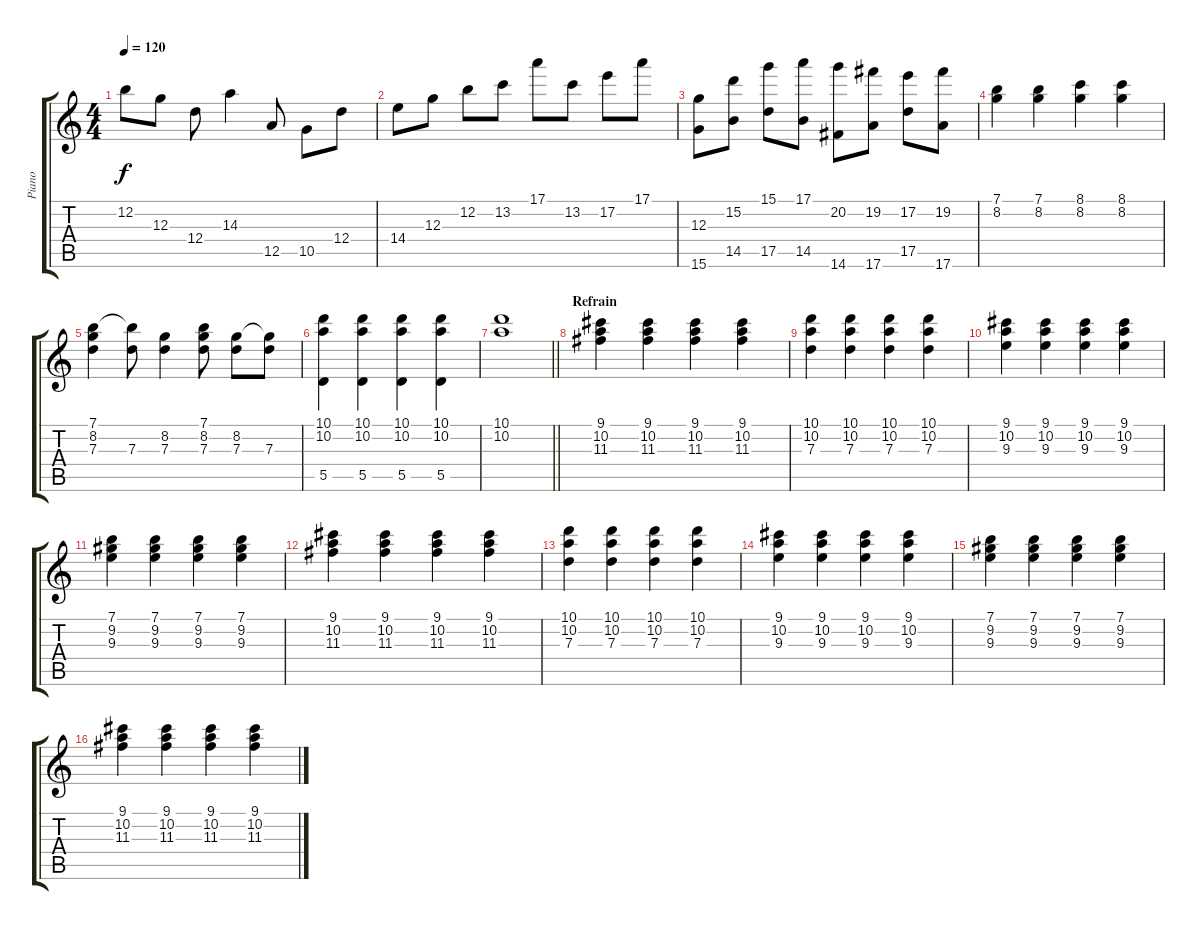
\track ("Piano" "Piano") {instrument electricguitarjazz}
\staff {score tabs}
\tuning (E4 B3 G3 D3 A2 E2) {hide}
\ts (4 4)
\tempo 120
\clef g2
\ks c
12.2.8{dy f} 12.3.8 12.4.8 14.3.4 12.5.8 10.5.8 12.4.8 |
14.4.8 12.3.8 12.2.8 13.2.8 17.1.8 13.2.8 17.2.8 17.1.8 |
(12.3 15.6).8 (15.2 14.5).8 (15.1 17.5).8 (17.1 14.5).8 (20.2 14.6).8 (19.2 17.6).8 (17.2 17.5).8 (19.2 17.6).8 |
(7.1 8.2).4 (7.1 8.2).4 (8.1 8.2).4 (8.1 8.2).4 |
(7.1 8.2 7.3).4 (7.1{t} 7.3).8 (8.2 7.3).4 (7.1 8.2 7.3).8 (8.2 7.3).8 (8.2{t} 7.3).8 |
(10.1 10.2 5.5).4 (10.1 10.2 5.5).4 (10.1 10.2 5.5).4 (10.1 10.2 5.5).4 |
\barLineRight lightlight
(10.1 10.2).1 |
\section ("" "Refrain")
(9.1 10.2 11.3).4 (9.1 10.2 11.3).4 (9.1 10.2 11.3).4 (9.1 10.2 11.3).4 |
(10.1 10.2 7.3).4 (10.1 10.2 7.3).4 (10.1 10.2 7.3).4 (10.1 10.2 7.3).4 |
(9.1 10.2 9.3).4 (9.1 10.2 9.3).4 (9.1 10.2 9.3).4 (9.1 10.2 9.3).4 |
(7.1 9.2 9.3).4 (7.1 9.2 9.3).4 (7.1 9.2 9.3).4 (7.1 9.2 9.3).4 |
(9.1 10.2 11.3).4 (9.1 10.2 11.3).4 (9.1 10.2 11.3).4 (9.1 10.2 11.3).4 |
(10.1 10.2 7.3).4 (10.1 10.2 7.3).4 (10.1 10.2 7.3).4 (10.1 10.2 7.3).4 |
(9.1 10.2 9.3).4 (9.1 10.2 9.3).4 (9.1 10.2 9.3).4 (9.1 10.2 9.3).4 |
(7.1 9.2 9.3).4 (7.1 9.2 9.3).4 (7.1 9.2 9.3).4 (7.1 9.2 9.3).4 |
(9.1 10.2 11.3).4 (9.1 10.2 11.3).4 (9.1 10.2 11.3).4 (9.1 10.2 11.3).4
